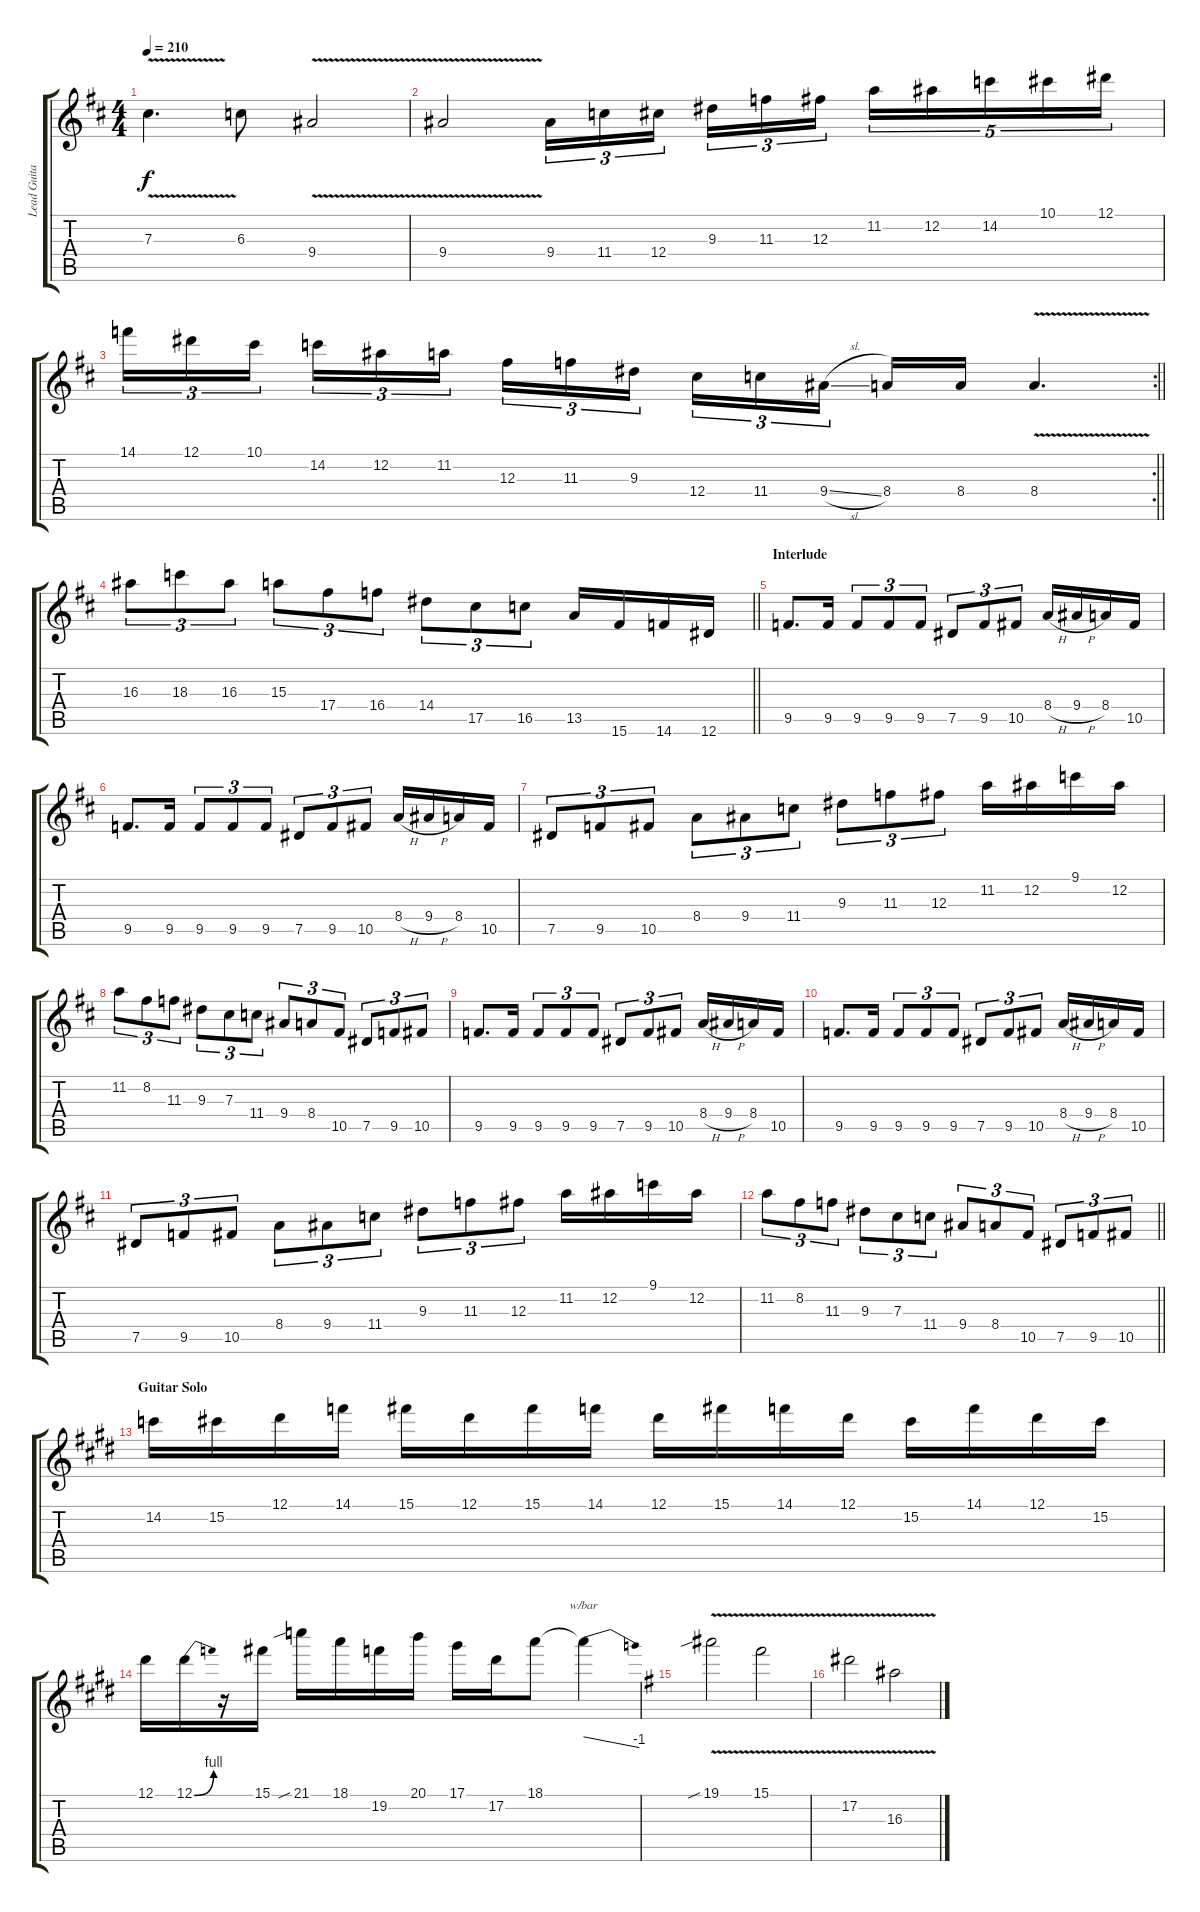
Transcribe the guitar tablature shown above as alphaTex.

\track ("Lead Guitar I (Malmsteen)" "Lead Guita") {instrument distortionguitar}
\staff {score tabs}
\tuning (Eb4 Bb3 Gb3 Db3 Ab2 Eb2) {hide}
\ts (4 4)
\tempo 210
\clef g2
\ks d
7.3{v}.4{d dy f} 6.3.8 9.4{v}.2 |
9.4{v}.2 9.4.16{tu (3 2)} 11.4.16{tu (3 2)} 12.4.16{tu (3 2) beam splitsecondary} 9.3.16{tu (3 2)} 11.3.16{tu (3 2)} 12.3.16{tu (3 2)} 11.2.16{tu (5 4)} 12.2.16{tu (5 4)} 14.2.16{tu (5 4)} 10.1.16{tu (5 4)} 12.1.16{tu (5 4)} |
\rc 2
\barLineRight lightlight
14.1.16{tu (3 2)} 12.1.16{tu (3 2)} 10.1.16{tu (3 2) beam splitsecondary} 14.2.16{tu (3 2)} 12.2.16{tu (3 2)} 11.2.16{tu (3 2)} 12.3.16{tu (3 2)} 11.3.16{tu (3 2)} 9.3.16{tu (3 2) beam splitsecondary} 12.4.16{tu (3 2)} 11.4.16{tu (3 2)} 9.4{sl}.16{tu (3 2)} 8.4.16 8.4.16 8.4{v}.4{d} |
\barLineRight lightlight
16.3.8{tu (3 2)} 18.3.8{tu (3 2)} 16.3.8{tu (3 2)} 15.3.8{tu (3 2)} 17.4.8{tu (3 2)} 16.4.8{tu (3 2)} 14.4.8{tu (3 2)} 17.5.8{tu (3 2)} 16.5.8{tu (3 2)} 13.5.16 15.6.16 14.6.16 12.6.16 |
\section ("" "Interlude")
9.5.8{d} 9.5.16 9.5.8{tu (3 2)} 9.5.8{tu (3 2)} 9.5.8{tu (3 2)} 7.5.8{tu (3 2)} 9.5.8{tu (3 2)} 10.5.8{tu (3 2)} 8.4{h}.16 9.4{h}.16 8.4.16 10.5.16 |
9.5.8{d} 9.5.16 9.5.8{tu (3 2)} 9.5.8{tu (3 2)} 9.5.8{tu (3 2)} 7.5.8{tu (3 2)} 9.5.8{tu (3 2)} 10.5.8{tu (3 2)} 8.4{h}.16 9.4{h}.16 8.4.16 10.5.16 |
7.5.8{tu (3 2)} 9.5.8{tu (3 2)} 10.5.8{tu (3 2)} 8.4.8{tu (3 2)} 9.4.8{tu (3 2)} 11.4.8{tu (3 2)} 9.3.8{tu (3 2)} 11.3.8{tu (3 2)} 12.3.8{tu (3 2)} 11.2.16 12.2.16 9.1.16 12.2.16 |
11.2.8{tu (3 2)} 8.2.8{tu (3 2)} 11.3.8{tu (3 2)} 9.3.8{tu (3 2)} 7.3.8{tu (3 2)} 11.4.8{tu (3 2)} 9.4.8{tu (3 2)} 8.4.8{tu (3 2)} 10.5.8{tu (3 2)} 7.5.8{tu (3 2)} 9.5.8{tu (3 2)} 10.5.8{tu (3 2)} |
9.5.8{d} 9.5.16 9.5.8{tu (3 2)} 9.5.8{tu (3 2)} 9.5.8{tu (3 2)} 7.5.8{tu (3 2)} 9.5.8{tu (3 2)} 10.5.8{tu (3 2)} 8.4{h}.16 9.4{h}.16 8.4.16 10.5.16 |
9.5.8{d} 9.5.16 9.5.8{tu (3 2)} 9.5.8{tu (3 2)} 9.5.8{tu (3 2)} 7.5.8{tu (3 2)} 9.5.8{tu (3 2)} 10.5.8{tu (3 2)} 8.4{h}.16 9.4{h}.16 8.4.16 10.5.16 |
7.5.8{tu (3 2)} 9.5.8{tu (3 2)} 10.5.8{tu (3 2)} 8.4.8{tu (3 2)} 9.4.8{tu (3 2)} 11.4.8{tu (3 2)} 9.3.8{tu (3 2)} 11.3.8{tu (3 2)} 12.3.8{tu (3 2)} 11.2.16 12.2.16 9.1.16 12.2.16 |
\barLineRight lightlight
11.2.8{tu (3 2)} 8.2.8{tu (3 2)} 11.3.8{tu (3 2)} 9.3.8{tu (3 2)} 7.3.8{tu (3 2)} 11.4.8{tu (3 2)} 9.4.8{tu (3 2)} 8.4.8{tu (3 2)} 10.5.8{tu (3 2)} 7.5.8{tu (3 2)} 9.5.8{tu (3 2)} 10.5.8{tu (3 2)} |
\section ("" "Guitar Solo")
\ks e
14.2.16 15.2.16 12.1.16 14.1.16 15.1.16 12.1.16 15.1.16 14.1.16 12.1.16 15.1.16 14.1.16 12.1.16 15.2.16 14.1.16 12.1.16 15.2.16 |
12.1.16 12.1{be (bend 0 0 60 4)}.16 r.16 15.1.16 21.1{sib}.16 18.1.16 19.2.16 20.1.16 17.1.16 17.2.16 18.1.8 18.1{t}.4{tbe (dive default 0 0 60 -4)} |
\ks g
19.1{v sib}.2 15.1{v}.2 |
17.2{v}.2 16.3{v}.2
